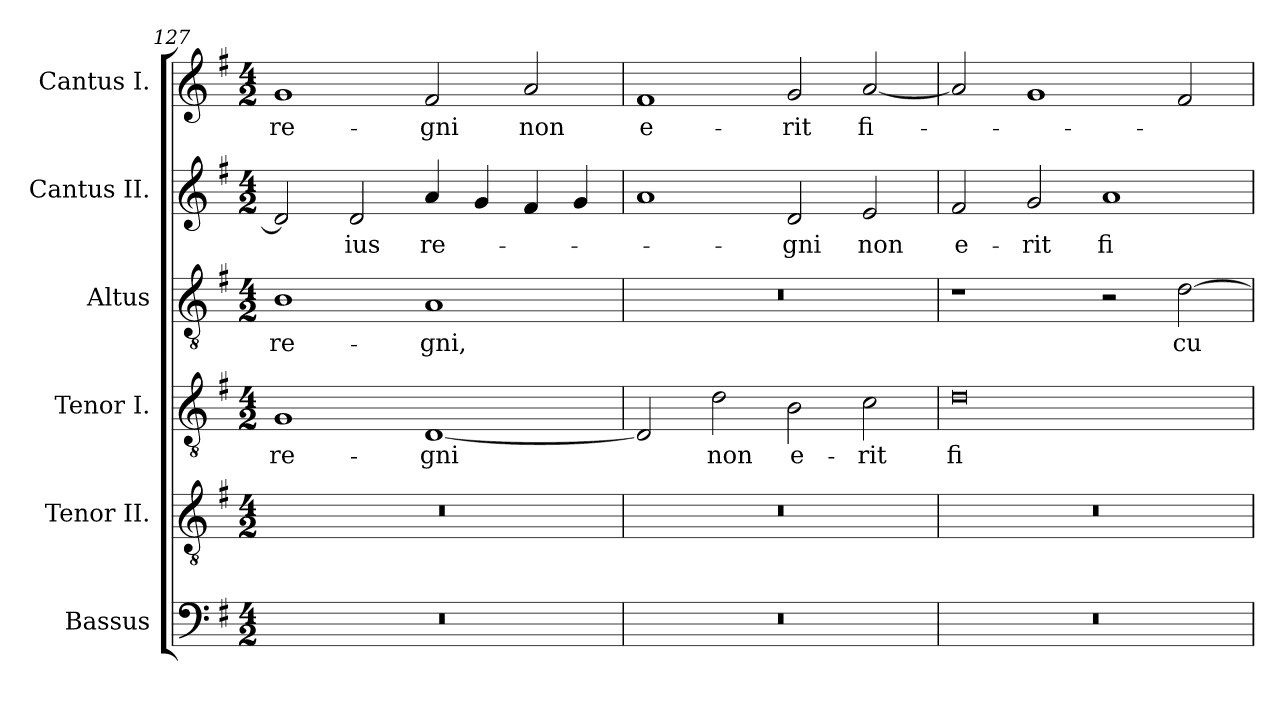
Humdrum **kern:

**kern	**kern	**kern	**text	**kern	**text	**kern	**text	**kern	**text
*part6	*part5	*part4	*part4	*part3	*part3	*part2	*part2	*part1	*part1
*staff6	*staff5	*staff4	*staff4	*staff3	*staff3	*staff2	*staff2	*staff1	*staff1
*I"Bassus	*I"Tenor II.	*I"Tenor I.	*	*I"Altus	*	*I"Cantus II.	*	*I"Cantus I.	*
*I'B.	*I'T. II.	*I'T. I.	*	*I'A.	*	*I'C. II	*	*I'C. I	*
!!LO:PB:g=z
*clefF4	*clefGv2	*clefGv2	*	*clefGv2	*	*clefG2	*	*clefG2	*
*	*ITrd7c12	*ITrd7c12	*	*ITrd7c12	*	*	*	*	*
*k[f#]	*k[f#]	*k[f#]	*	*k[f#]	*	*k[f#]	*	*k[f#]	*
*G:	*G:	*G:	*	*G:	*	*G:	*	*G:	*
*M4/2	*M4/2	*M4/2	*	*M4/2	*	*M4/2	*	*M4/2	*
=127	=127	=127	=127	=127	=127	=127	=127	=127	=127
!LO:N:vis=1	!LO:N:vis=1	!	!	!	!	!	!	!	!
!	!	!	!LO:LY:b:color=#000000	!	!	!	!	!	!
!	!	!	!	!	!LO:LY:b:color=#000000	!	!	!	!
!	!	!	!	!	!	!	!	!	!LO:LY:b:color=#000000
0r	0r	1GGi	re-	1BBi	re-	2di/]	.	1gi	re-
!	!	!	!	!	!	!	!LO:LY:b:color=#000000	!	!
.	.	.	.	.	.	2di/	-ius	.	.
!	!	!	!LO:LY:b:color=#000000	!	!	!	!	!	!
!	!	!	!	!	!LO:LY:b:color=#000000	!	!	!	!
!	!	!	!	!	!	!	!LO:LY:b:color=#000000	!	!
!	!	!	!	!	!	!	!	!	!LO:LY:b:color=#000000
.	.	[1DDi	-gni	1AAi	-gni,	4ai/	re-	2f#i/	-gni
.	.	.	.	.	.	4gi/	.	.	.
!	!	!	!	!	!	!	!	!	!LO:LY:b:color=#000000
.	.	.	.	.	.	4f#i/	.	2ai/	non
.	.	.	.	.	.	4gi/	.	.	.
=128	=128	=128	=128	=128	=128	=128	=128	=128	=128
!LO:N:vis=1	!LO:N:vis=1	!	!	!LO:N:vis=1	!	!	!	!	!
!	!	!	!	!	!	!	!	!	!LO:LY:b:color=#000000
0r	0r	2DDi/]	.	0r	.	1ai	.	1f#i	e-
!	!	!	!LO:LY:b:color=#000000	!	!	!	!	!	!
.	.	2Di\	non	.	.	.	.	.	.
!	!	!	!LO:LY:b:color=#000000	!	!	!	!	!	!
!	!	!	!	!	!	!	!LO:LY:b:color=#000000	!	!
!	!	!	!	!	!	!	!	!	!LO:LY:b:color=#000000
.	.	2BBi\	e-	.	.	2di/	-gni	2gi/	-rit
!	!	!	!LO:LY:b:color=#000000	!	!	!	!	!	!
!	!	!	!	!	!	!	!LO:LY:b:color=#000000	!	!
!	!	!	!	!	!	!	!	!	!LO:LY:b:color=#000000
.	.	2Ci\	-rit	.	.	2ei/	non	[2ai/	fi-
=129	=129	=129	=129	=129	=129	=129	=129	=129	=129
!LO:N:vis=1	!LO:N:vis=1	!	!	!	!	!	!	!	!
!	!	!	!LO:LY:b:color=#000000	!	!	!	!	!	!
!	!	!	!	!	!	!	!LO:LY:b:color=#000000	!	!
0r	0r	0Di	fi-	1r	.	2f#i/	e-	2ai/]	.
!	!	!	!	!	!	!	!LO:LY:b:color=#000000	!	!
.	.	.	.	.	.	2gi/	-rit	1gi	.
!	!	!	!	!	!	!	!LO:LY:b:color=#000000	!	!
.	.	.	.	2r	.	1ai	fi-	.	.
!	!	!	!	!	!LO:LY:b:color=#000000	!	!	!	!
.	.	.	.	[2Di\	cu-	.	.	2f#i/	.
=	=	=	=	=	=	=	=	=	=
*-	*-	*-	*-	*-	*-	*-	*-	*-	*-
